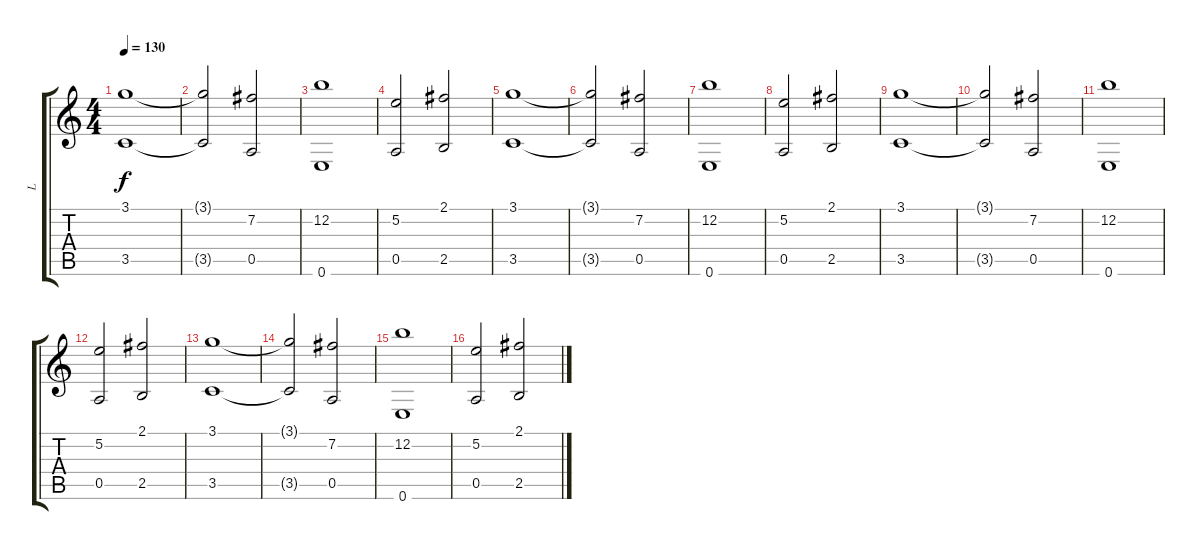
\track ("L" "L") {instrument distortionguitar}
\staff {score tabs}
\tuning (E4 B3 G3 D3 A2 E2) {hide}
\ts (4 4)
\tempo 130
\clef g2
\ks c
(3.1 3.5).1{dy f} |
(3.1{t} 3.5{t}).2 (7.2 0.5).2 |
(12.2 0.6).1 |
(5.2 0.5).2 (2.1 2.5).2 |
(3.1 3.5).1 |
(3.1{t} 3.5{t}).2 (7.2 0.5).2 |
(12.2 0.6).1 |
(5.2 0.5).2 (2.1 2.5).2 |
(3.1 3.5).1 |
(3.1{t} 3.5{t}).2 (7.2 0.5).2 |
(12.2 0.6).1 |
(5.2 0.5).2 (2.1 2.5).2 |
(3.1 3.5).1 |
(3.1{t} 3.5{t}).2 (7.2 0.5).2 |
(12.2 0.6).1 |
(5.2 0.5).2 (2.1 2.5).2
